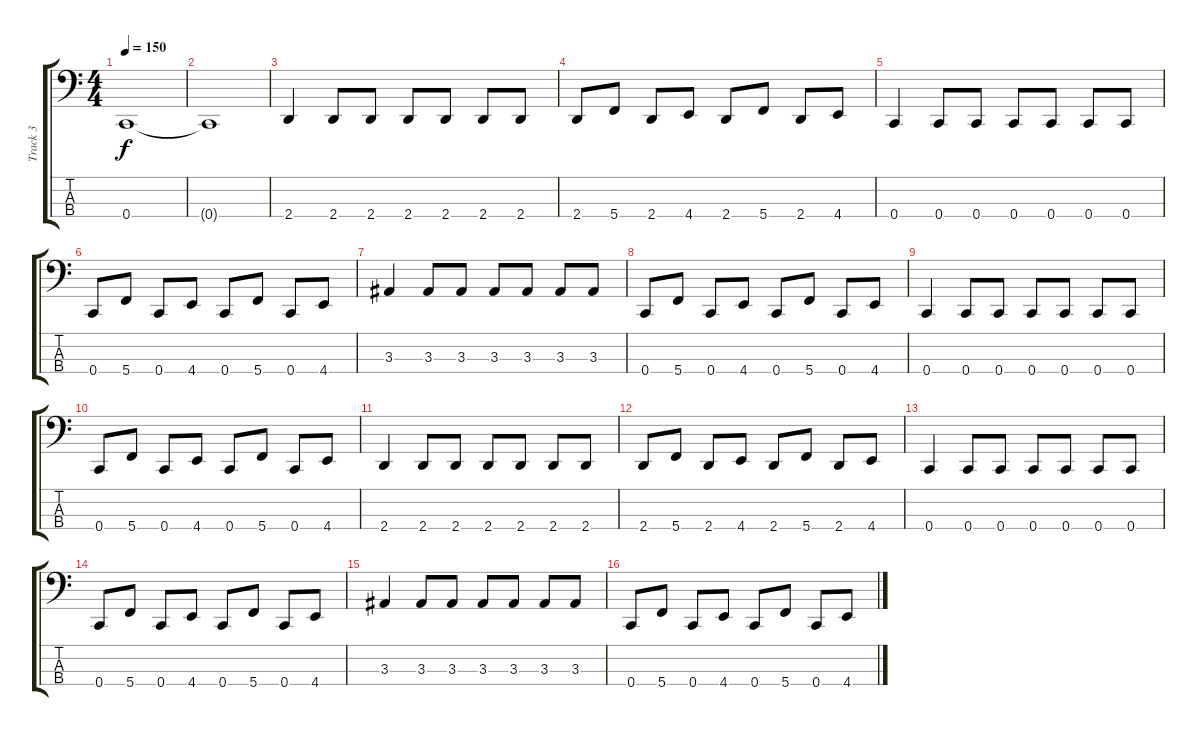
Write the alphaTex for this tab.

\track ("Track 3" "Track 3") {instrument electricbasspick}
\staff {score tabs}
\tuning (F2 C2 G1 C1) {hide}
\ts (4 4)
\tempo 150
\clef f4
\ks c
0.4.1{dy f} |
0.4{t}.1 |
2.4.4 2.4.8 2.4.8 2.4.8 2.4.8 2.4.8 2.4.8 |
2.4.8 5.4.8 2.4.8 4.4.8 2.4.8 5.4.8 2.4.8 4.4.8 |
0.4.4 0.4.8 0.4.8 0.4.8 0.4.8 0.4.8 0.4.8 |
0.4.8 5.4.8 0.4.8 4.4.8 0.4.8 5.4.8 0.4.8 4.4.8 |
3.3.4 3.3.8 3.3.8 3.3.8 3.3.8 3.3.8 3.3.8 |
0.4.8 5.4.8 0.4.8 4.4.8 0.4.8 5.4.8 0.4.8 4.4.8 |
0.4.4 0.4.8 0.4.8 0.4.8 0.4.8 0.4.8 0.4.8 |
0.4.8 5.4.8 0.4.8 4.4.8 0.4.8 5.4.8 0.4.8 4.4.8 |
2.4.4 2.4.8 2.4.8 2.4.8 2.4.8 2.4.8 2.4.8 |
2.4.8 5.4.8 2.4.8 4.4.8 2.4.8 5.4.8 2.4.8 4.4.8 |
0.4.4 0.4.8 0.4.8 0.4.8 0.4.8 0.4.8 0.4.8 |
0.4.8 5.4.8 0.4.8 4.4.8 0.4.8 5.4.8 0.4.8 4.4.8 |
3.3.4 3.3.8 3.3.8 3.3.8 3.3.8 3.3.8 3.3.8 |
0.4.8 5.4.8 0.4.8 4.4.8 0.4.8 5.4.8 0.4.8 4.4.8
